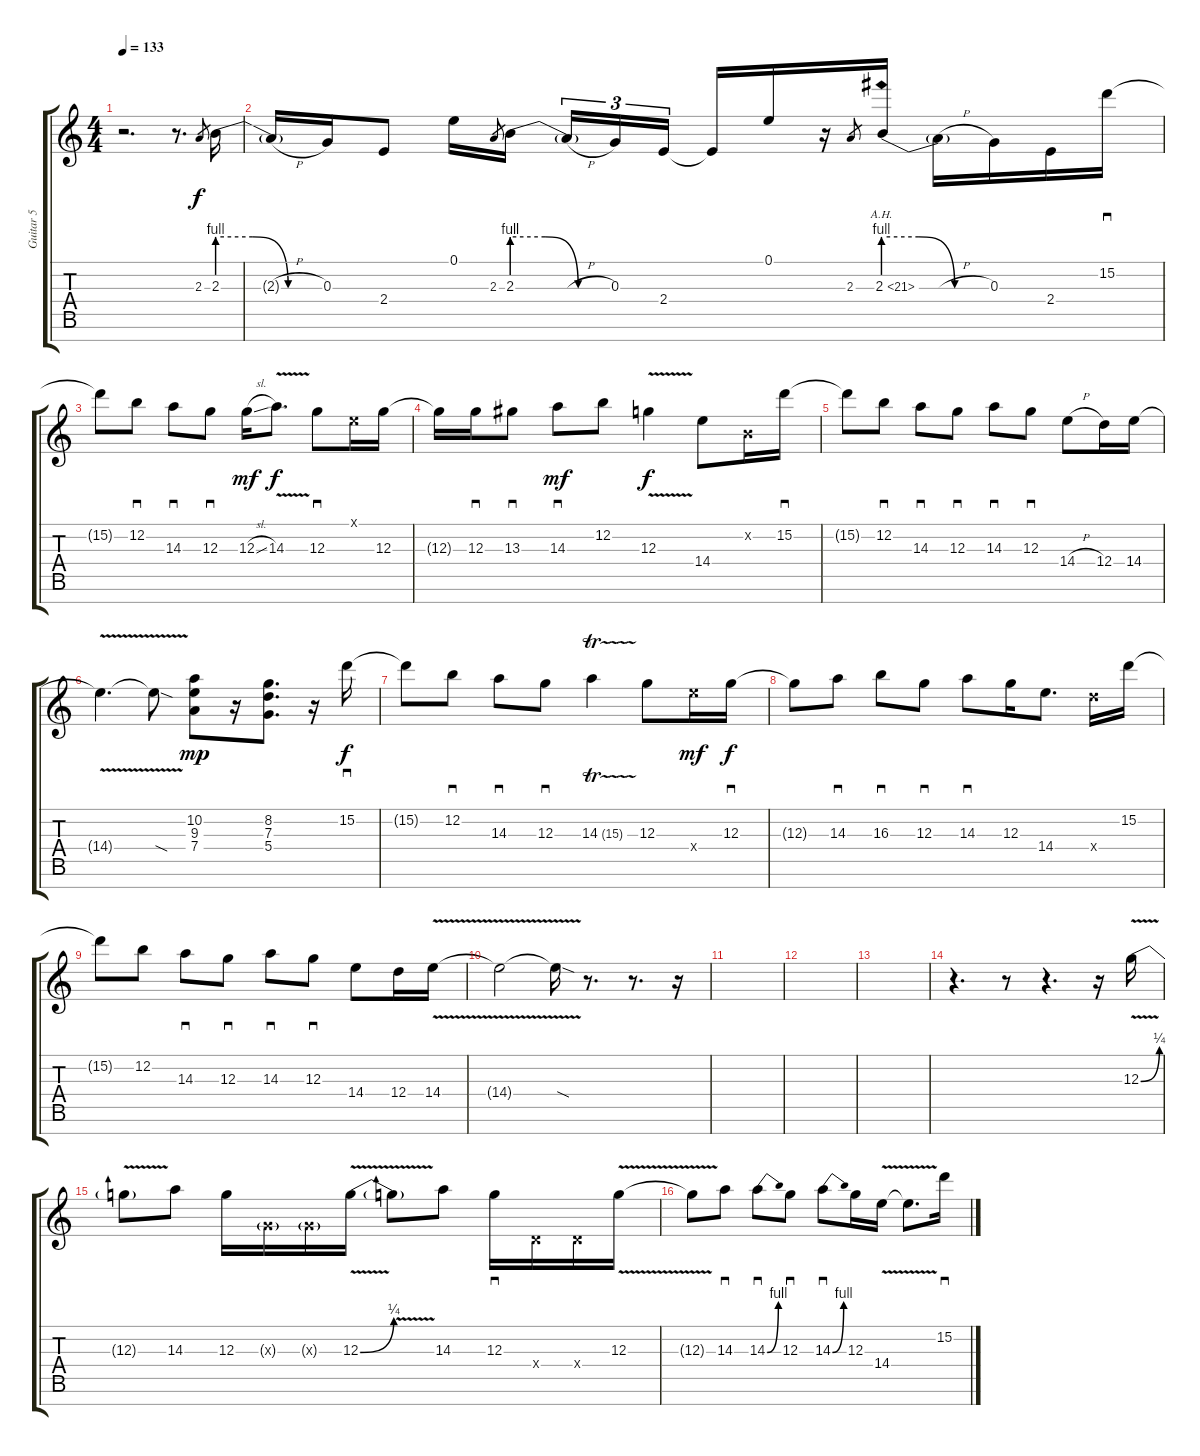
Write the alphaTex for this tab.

\track ("Guitar 5" "Guitar 5") {instrument overdrivenguitar}
\staff {score tabs}
\tuning (E4 B3 G3 D3 A2 E2 B1) {hide}
\ts (4 4)
\tempo 133
\clef g2
\ks c
r.2{d dy f} r.8{d} 2.3.8{gr} 2.3{be (custom 0 4 20 4 40 0 60 0)}.16 |
2.3{h t}.16 0.3.16 2.4.8 0.1.16 2.3.8{gr} 2.3{be (custom 0 4 20 4 40 0 60 0)}.16{beam splitsecondary} 2.3{h t}.16{tu (3 2)} 0.3.16{tu (3 2)} 2.4.16{tu (3 2)} 2.4{t}.16 0.1.16 r.16 2.3.8{gr} 2.3{be (custom 0 4 20 4 40 0 60 0) ah 19}.16 2.3{h t}.16 0.3.16 2.4.16 15.2.16{sd} |
15.2{t}.8 12.2.8{sd} 14.3.8{sd} 12.3.8{sd} 12.3{sl}.16{dy mf} 14.3{v}.8{d dy f} 12.3.8{sd} 0.1{x}.16 12.3.16 |
12.3{t}.16 12.3.16{sd} 13.3.8{sd} 14.3.8{sd dy mf} 12.2.8 12.3{v}.4{dy f} 14.4.8 0.2{x}.16 15.2.16{sd} |
15.2{t}.8 12.2.8{sd} 14.3.8{sd} 12.3.8{sd} 14.3.8{sd} 12.3.8{sd} 14.4{h}.8 12.4.16 14.4.16 |
14.4{v t}.4{d} 14.4{sod t}.8 (10.2 9.3 7.4).8{dy mp} r.16 (8.2 7.3 5.4).8{d} r.16 15.2.16{sd dy f} |
15.2{t}.8 12.2.8{sd} 14.3.8{sd} 12.3.8{sd} 14.3{tr (15 32)}.4 12.3.8 14.4{x}.16{dy mf} 12.3.16{sd dy f} |
12.3{t}.8 14.3.8{sd} 16.3.8{sd} 12.3.8{sd} 14.3.8{sd} 12.3.16 14.4.8{d} 12.4{x}.16 15.2.16 |
15.2{t}.8 12.2.8 14.3.8{sd} 12.3.8{sd} 14.3.8{sd} 12.3.8{sd} 14.4.8 12.4.16 14.4{v}.16 |
14.4{v t}.2 14.4{sod t}.16 r.8{d} r.8{d} r.16 |
|
|
|
r.4{d} r.8 r.4{d} r.16 12.3{be (bend 0 0 60 1) v}.16 |
12.3{v t}.8 14.3.8 12.3.16 0.3{g x}.16 0.3{g x}.16 12.3{be (bend 0 0 60 1) v}.16 12.3{v t}.8 14.3.8 12.3.16{sd} 0.4{x}.16 0.4{x}.16 12.3{v}.16 |
12.3{v t}.8 14.3.8{sd} 14.3{be (bend 0 0 60 4)}.8{sd} 12.3.8{sd} 14.3{be (bend 0 0 60 4)}.8{sd} 12.3.16 14.4{v}.16 14.4{v t}.8{d} 15.2.16{sd}
